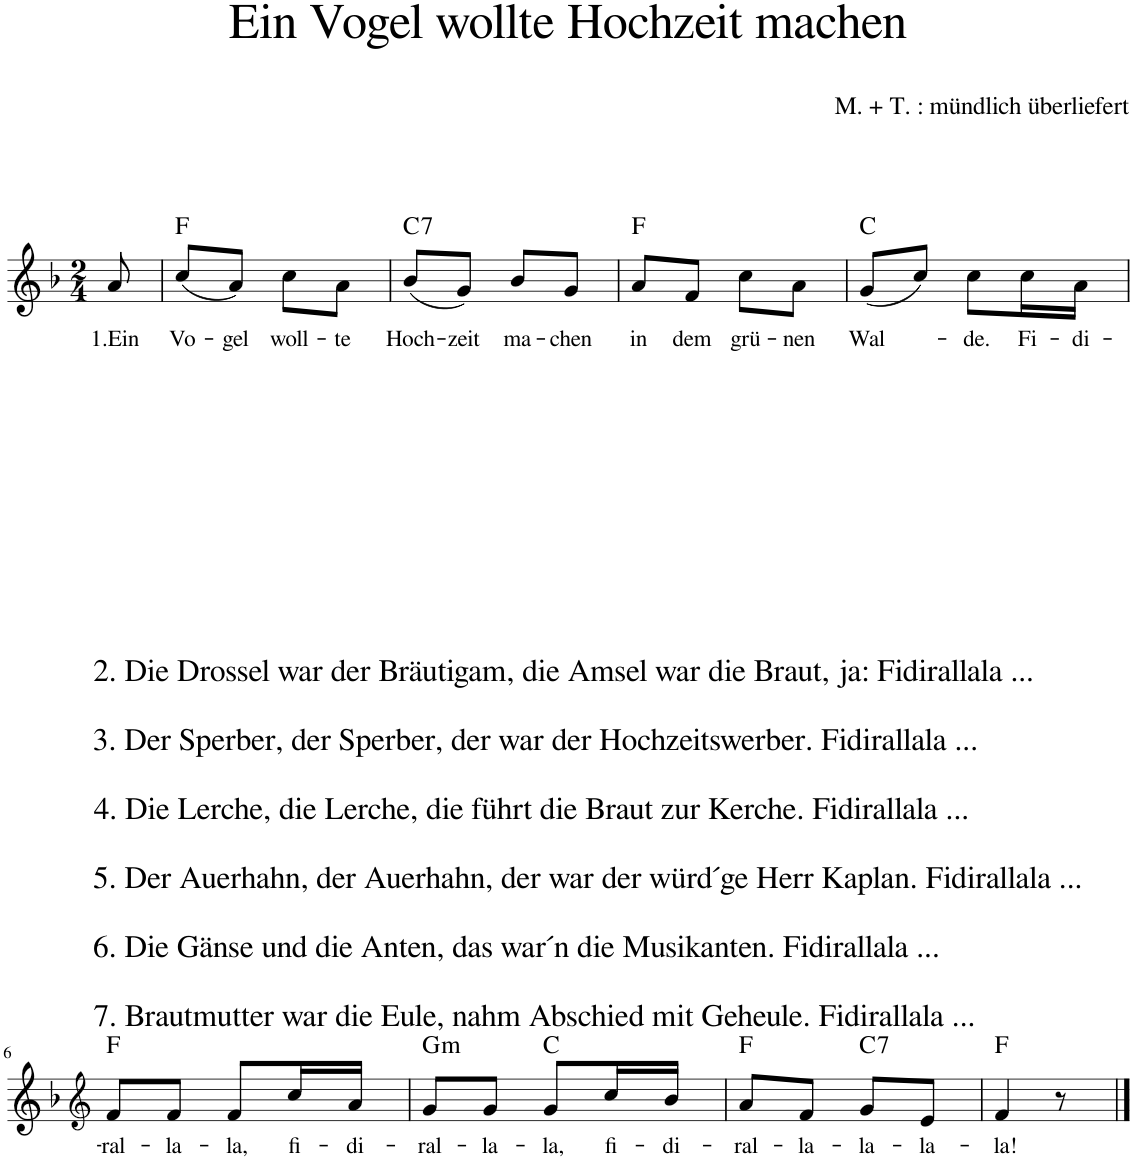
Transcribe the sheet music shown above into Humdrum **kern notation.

**kern	**text	**harte
*part1	*part1	*part1
*staff1	*staff1	*
*I"unbenannt1	*	*
*clefG2	*	*
*k[b-]	*	*
*M2/4	*	*
=1	=1	=1
!LO:TX:b:t=2. Die Drossel war der Bräutigam, die Amsel war die Braut, ja&colon; Fidirallala ...	!	!
!LO:TX:b:t=3. Der Sperber, der Sperber, der war der Hochzeitswerber. Fidirallala ...	!	!
!LO:TX:b:t=4. Die Lerche, die Lerche, die führt die Braut zur Kerche. Fidirallala ...	!	!
!LO:TX:b:t=5. Der Auerhahn, der Auerhahn, der war der würd´ge Herr Kaplan. Fidirallala ...	!	!
!LO:TX:b:t=6. Die Gänse und die Anten, das war´n die Musikanten. Fidirallala ...	!	!
!LO:TX:b:t=7. Brautmutter war die Eule, nahm Abschied mit Geheule. Fidirallala ...	!	!
!	!LO:LY:b	!
8a/	1.Ein	.
=2	=2	=2
!	!LO:LY:b	!
(8cc/L	Vo-	F:maj
!	!LO:LY:b	!
8a/J)	gel	.
!	!LO:LY:b	!
8cc\L	woll-	.
!	!LO:LY:b	!
8a\J	te	.
=3	=3	=3
!	!LO:LY:b	!LO:H:kt=7
(8b-/L	Hoch-	C:7
!	!LO:LY:b	!
8g/J)	zeit	.
!	!LO:LY:b	!
8b-/L	ma-	.
!	!LO:LY:b	!
8g/J	chen	.
=4	=4	=4
!	!LO:LY:b	!
8a/L	in	F:maj
!	!LO:LY:b	!
8f/J	dem	.
!	!LO:LY:b	!
8cc\L	grü-	.
!	!LO:LY:b	!
8a\J	nen	.
=5	=5	=5
!	!LO:LY:b	!
(8g/L	Wal	C:maj
8cc/J)	.	.
!	!LO:LY:b	!
8cc\L	de.	.
!	!LO:LY:b	!
16cc\L	Fi-	.
!	!LO:LY:b	!
16a\JJ	di-	.
!!LO:LB:g=z
=6	=6	=6
*clefG2	*	*
!	!LO:LY:b	!
8f/L	ral-	F:maj
!	!LO:LY:b	!
8f/J	la-	.
!	!LO:LY:b	!
8f/L	la,	.
!	!LO:LY:b	!
16cc/L	fi-	.
!	!LO:LY:b	!
16a/JJ	di-	.
=7	=7	=7
!	!LO:LY:b	!LO:H:kt=m
8g/L	ral-	G:min
!	!LO:LY:b	!
8g/J	la-	.
!	!LO:LY:b	!
8g/L	la,	C:maj
!	!LO:LY:b	!
16cc/L	fi-	.
!	!LO:LY:b	!
16b-/JJ	di-	.
=8	=8	=8
!	!LO:LY:b	!
8a/L	ral-	F:maj
!	!LO:LY:b	!
8f/J	la-	.
!	!LO:LY:b	!LO:H:kt=7
8g/L	la-	C:7
!	!LO:LY:b	!
8e/J	la-	.
=9	=9	=9
!	!LO:LY:b	!
4f/	la!	F:maj
8r	.	.
==	==	==
*-	*-	*-
